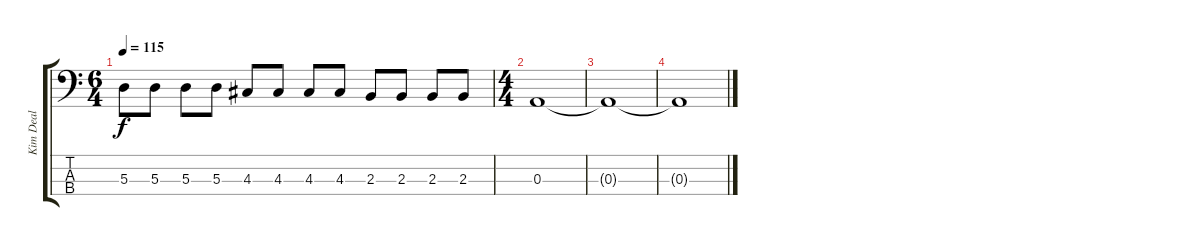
\track ("Kim Deal" "Kim Deal") {instrument electricbasspick}
\staff {score tabs}
\tuning (G2 D2 A1 E1) {hide}
\ts (6 4)
\tempo 115
\clef f4
\ks c
5.3.8{dy f} 5.3.8 5.3.8 5.3.8 4.3.8 4.3.8 4.3.8 4.3.8 2.3.8 2.3.8 2.3.8 2.3.8 |
\ts (4 4)
0.3.1{volume 0} |
0.3{t}.1 |
0.3{t}.1
